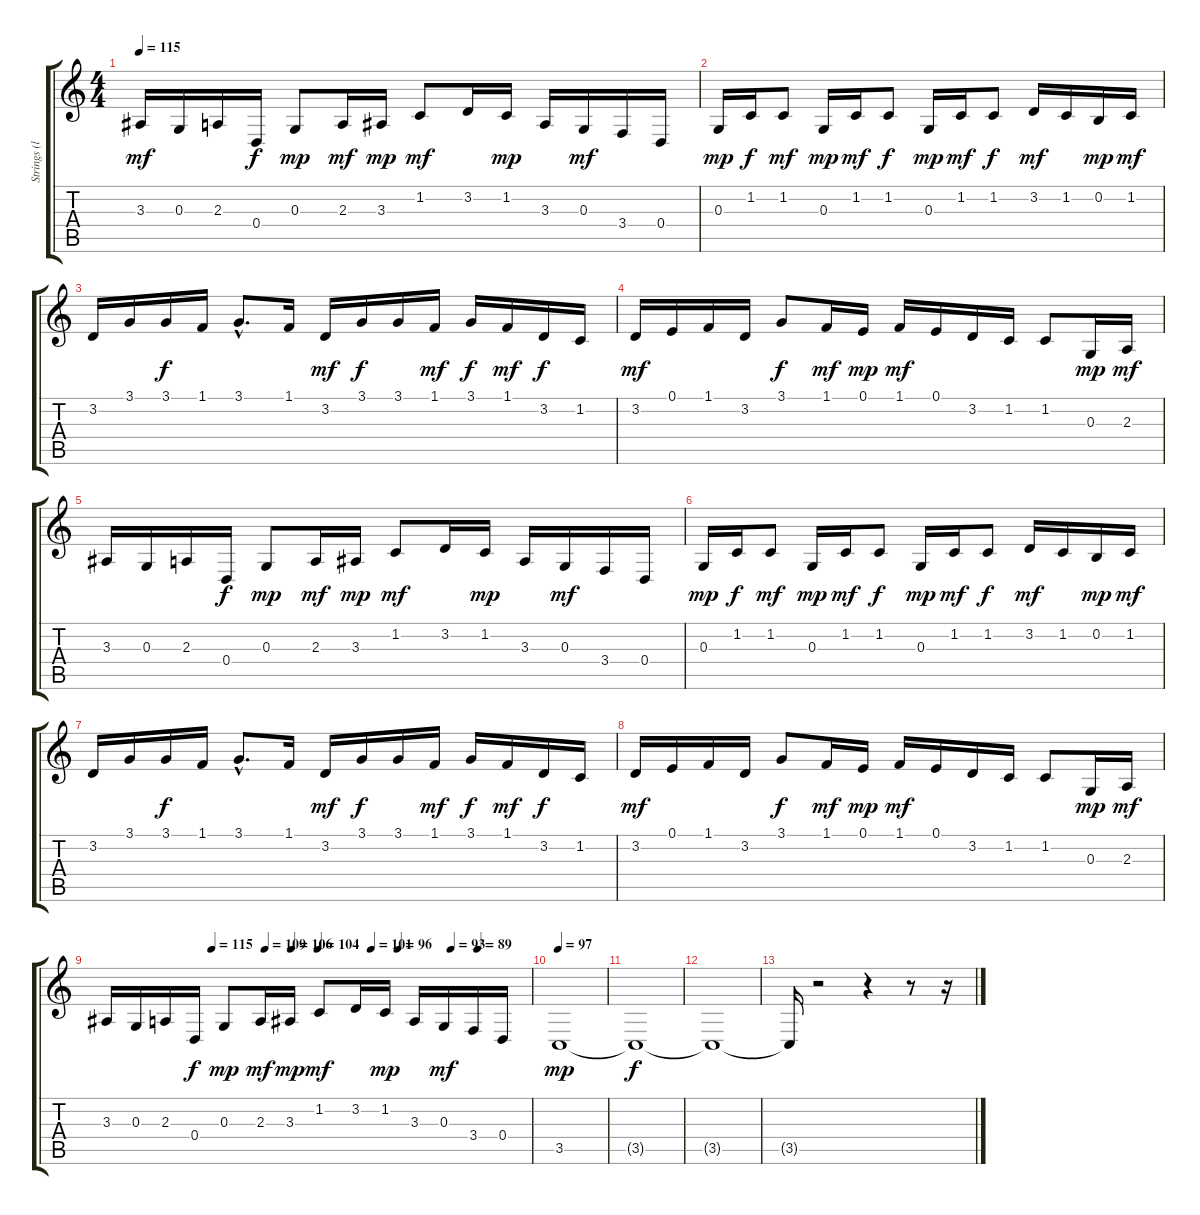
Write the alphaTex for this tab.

\track ("Strings (lower)" "Strings (l") {instrument stringensemble1}
\staff {score tabs}
\tuning (E4 B3 G3 D3 A2 E2) {hide}
\ts (4 4)
\tempo 115
\clef g2
\ks c
3.3.16{dy mf} 0.3.16 2.3.16 0.4.16{dy f} 0.3.8{dy mp} 2.3.16{dy mf} 3.3.16{dy mp} 1.2.8{dy mf} 3.2.16 1.2.16{dy mp} 3.3.16 0.3.16{dy mf} 3.4.16 0.4.16 |
0.3.16{dy mp} 1.2.16{dy f} 1.2.8{dy mf} 0.3.16{dy mp} 1.2.16{dy mf} 1.2.8{dy f} 0.3.16{dy mp} 1.2.16{dy mf} 1.2.8{dy f} 3.2.16{dy mf} 1.2.16 0.2.16{dy mp} 1.2.16{dy mf} |
3.2.16 3.1.16 3.1.16{dy f} 1.1.16 3.1{hac}.8{d} 1.1.16 3.2.16{dy mf} 3.1.16{dy f} 3.1.16 1.1.16{dy mf} 3.1.16{dy f} 1.1.16{dy mf} 3.2.16{dy f} 1.2.16 |
3.2.16{dy mf} 0.1.16 1.1.16 3.2.16 3.1.8{dy f} 1.1.16{dy mf} 0.1.16{dy mp} 1.1.16{dy mf} 0.1.16 3.2.16 1.2.16 1.2.8 0.3.16{dy mp} 2.3.16{dy mf} |
3.3.16 0.3.16 2.3.16 0.4.16{dy f} 0.3.8{dy mp} 2.3.16{dy mf} 3.3.16{dy mp} 1.2.8{dy mf} 3.2.16 1.2.16{dy mp} 3.3.16 0.3.16{dy mf} 3.4.16 0.4.16 |
0.3.16{dy mp} 1.2.16{dy f} 1.2.8{dy mf} 0.3.16{dy mp} 1.2.16{dy mf} 1.2.8{dy f} 0.3.16{dy mp} 1.2.16{dy mf} 1.2.8{dy f} 3.2.16{dy mf} 1.2.16 0.2.16{dy mp} 1.2.16{dy mf} |
3.2.16 3.1.16 3.1.16{dy f} 1.1.16 3.1{hac}.8{d} 1.1.16 3.2.16{dy mf} 3.1.16{dy f} 3.1.16 1.1.16{dy mf} 3.1.16{dy f} 1.1.16{dy mf} 3.2.16{dy f} 1.2.16 |
3.2.16{dy mf} 0.1.16 1.1.16 3.2.16 3.1.8{dy f} 1.1.16{dy mf} 0.1.16{dy mp} 1.1.16{dy mf} 0.1.16 3.2.16 1.2.16 1.2.8 0.3.16{dy mp} 2.3.16{dy mf} |
\tempo (115 0.25)
\tempo (109 0.375)
\tempo (106 0.4375)
\tempo (104 0.5)
\tempo (101 0.625)
\tempo (96 0.6875)
\tempo (93 0.8125)
\tempo (89 0.875)
3.3.16 0.3.16 2.3.16 0.4.16{dy f} 0.3.8{dy mp} 2.3.16{dy mf} 3.3.16{dy mp} 1.2.8{dy mf} 3.2.16 1.2.16{dy mp} 3.3.16 0.3.16{dy mf} 3.4.16 0.4.16 |
\tempo 97
3.5.1{dy mp} |
3.5{t}.1{dy f} |
3.5{t}.1 |
3.5{t}.16 r.2 r.4 r.8 r.16
